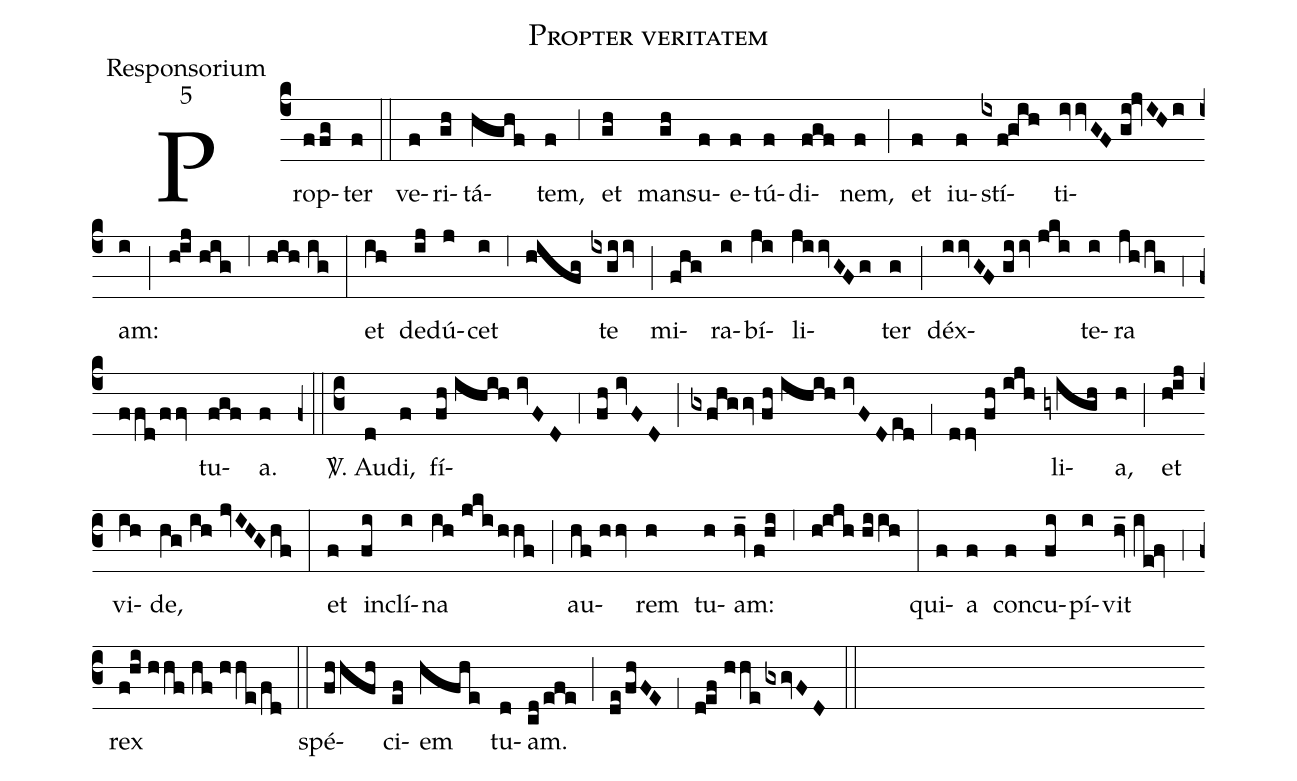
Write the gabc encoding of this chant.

name:Propter veritatem;
office-part:Responsorium;
mode:5;
%%
(c4) Prop(ffg)ter(f) (::)
ve(f)ri(gh)tá(hghf)tem,(f) (,3) et(gh) man(gh)su(f)e(f)tú(f)di(fgf)nem,(f) (;) et(f) iu(f)stí(ixf!gih)ti(ivvGF//gi!jvIHi)am:(i) (;) (h!ij//hig) (,6) (hih//ig) (:)
et(ih) de(ij)dú(j)cet(i) (,6) (hifg) te(ixgiiv) (;) mi(fhg)ra(i)bí(ji)li(jiivGFg)ter(g) (;) déx(iivGF//giiv//jki)te(i)ra(jh/ig) (,4) (ffd/ffv) tu(fgf)a.(f)
(z0::c3) <sp>V/</sp>. Au(d)di,(f) fí(fh//ihih//ivFD)(,4)(fh//ivFD)(;)(gxfhggv//fh//ihih//ivFD/ed)(,1)(ddv//fh//ijh)li(gyigh)a,(h) (;) et(h!ij) vi(ih)de,(hg//ih//jvIHG/hf) (:)
et(f) in(fi)clí(i)na(ih//jki/hhf) (;) au(hf//hhv)rem(h) tu(h)am:(hv_//f!hi) (,6) (h!ijh//hiih) (:)
qui(f)a(f) con(f)cu(fi)pí(i)vit(hv_//ie!fv) (,4) rex(f!hi//hhf//hf//hhe/fd) (::)
spé(fhhfh)ci(ef)em(hfhe) tu(d)am.(cd/efe) (;) (de/fhFE) (,1) (d!ef//hhe/gxgvFD) (::)
